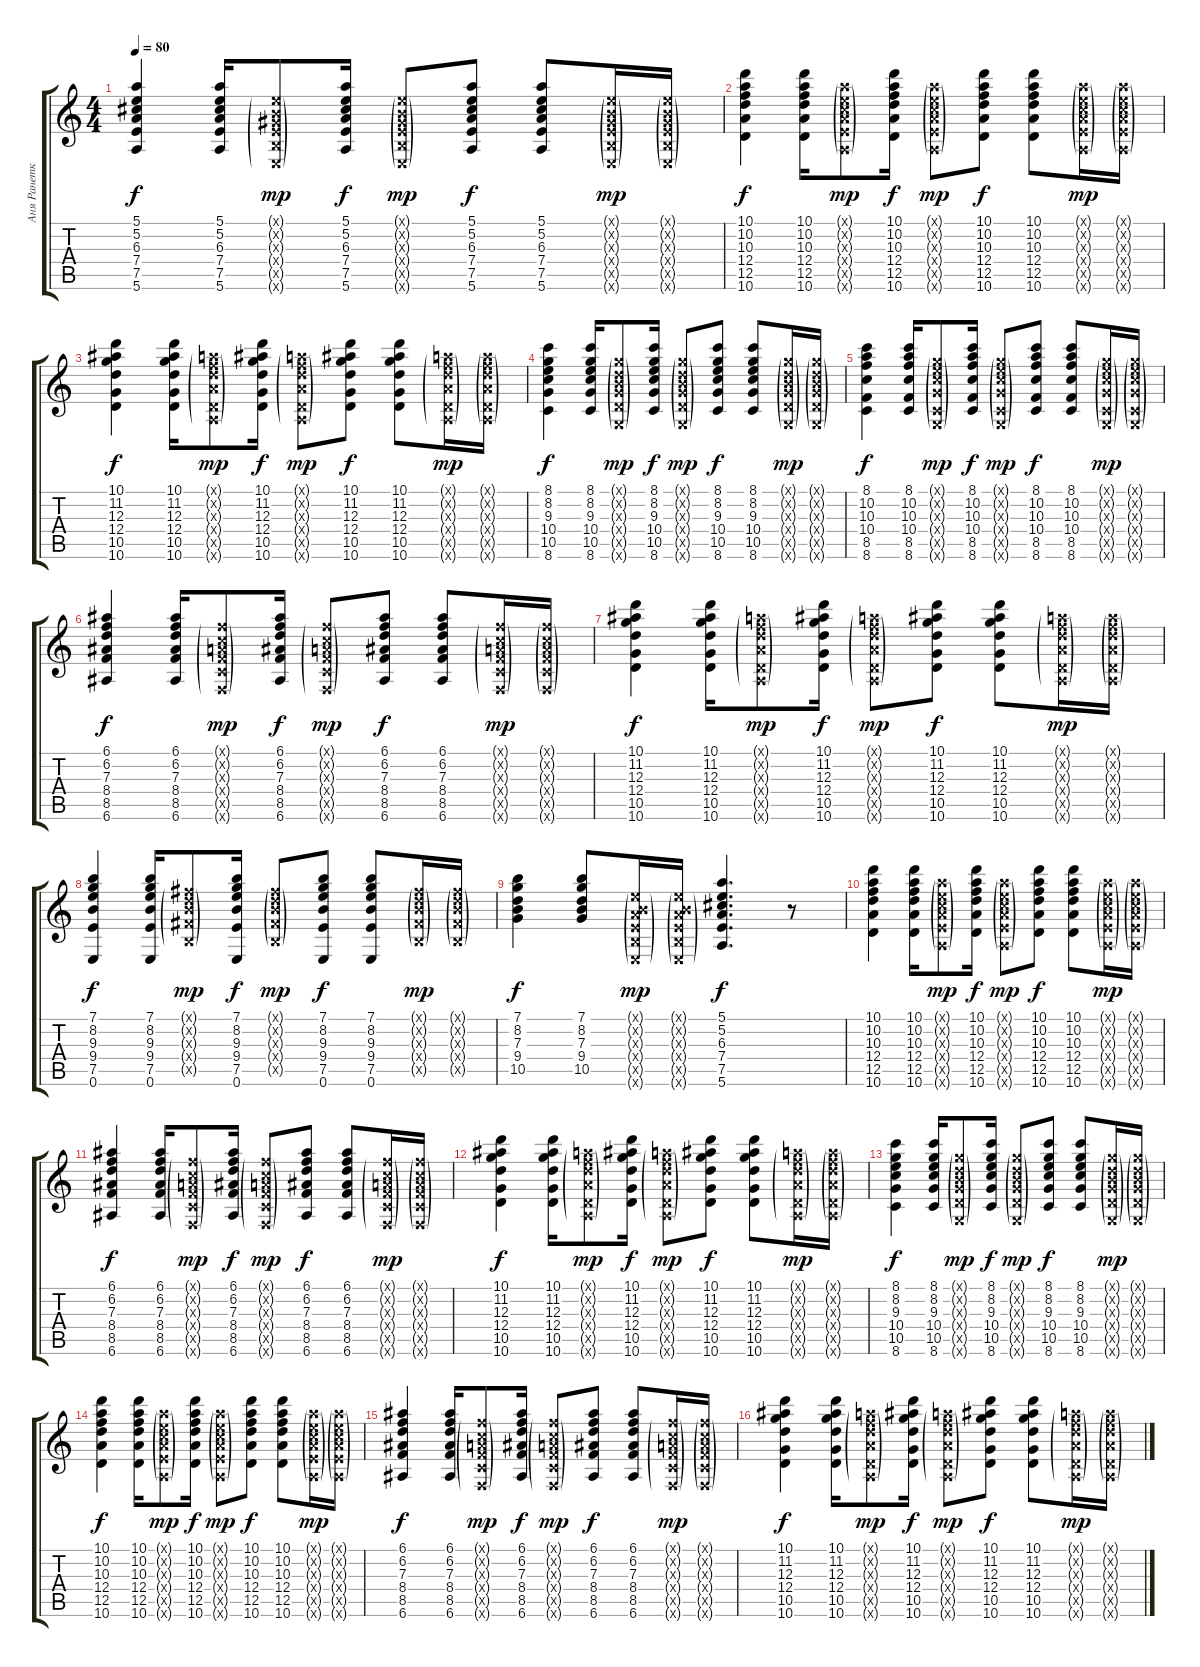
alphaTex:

\track ("Аня Ранетка" "Аня Ранетк") {instrument electricguitarclean}
\staff {score tabs}
\tuning (E4 B3 G3 D3 A2 E2) {hide}
\ts (4 4)
\tempo 80
\clef g2
\ks c
(5.1 5.2 6.3 7.4 7.5 5.6).4{dy f} (5.1 5.2 6.3 7.4 7.5 5.6).16 (0.1{g x} 0.2{g x} 1.3{g x} 2.4{g x} 2.5{g x} 0.6{g x}).8{dy mp} (5.1 5.2 6.3 7.4 7.5 5.6).16{dy f} (0.1{g x} 0.2{g x} 1.3{g x} 2.4{g x} 2.5{g x} 0.6{g x}).8{dy mp} (5.1 5.2 6.3 7.4 7.5 5.6).8{dy f} (5.1 5.2 6.3 7.4 7.5 5.6).8 (0.1{g x} 0.2{g x} 1.3{g x} 2.4{g x} 2.5{g x} 0.6{g x}).16{dy mp} (0.1{g x} 0.2{g x} 1.3{g x} 2.4{g x} 2.5{g x} 0.6{g x}).16 |
(10.1 10.2 10.3 12.4 12.5 10.6).4{dy f} (10.1 10.2 10.3 12.4 12.5 10.6).16 (5.1{g x} 5.2{g x} 5.3{g x} 7.4{g x} 7.5{g x} 5.6{g x}).8{dy mp} (10.1 10.2 10.3 12.4 12.5 10.6).16{dy f} (5.1{g x} 5.2{g x} 5.3{g x} 7.4{g x} 7.5{g x} 5.6{g x}).8{dy mp} (10.1 10.2 10.3 12.4 12.5 10.6).8{dy f} (10.1 10.2 10.3 12.4 12.5 10.6).8 (5.1{g x} 5.2{g x} 5.3{g x} 7.4{g x} 7.5{g x} 5.6{g x}).16{dy mp} (5.1{g x} 5.2{g x} 5.3{g x} 7.4{g x} 7.5{g x} 5.6{g x}).16 |
(10.1 11.2 12.3 12.4 10.5 10.6).4{dy f} (10.1 11.2 12.3 12.4 10.5 10.6).16 (5.1{g x} 6.2{g x} 7.3{g x} 7.4{g x} 5.5{g x} 5.6{g x}).8{dy mp} (10.1 11.2 12.3 12.4 10.5 10.6).16{dy f} (5.1{g x} 6.2{g x} 7.3{g x} 7.4{g x} 5.5{g x} 5.6{g x}).8{dy mp} (10.1 11.2 12.3 12.4 10.5 10.6).8{dy f} (10.1 11.2 12.3 12.4 10.5 10.6).8 (5.1{g x} 6.2{g x} 7.3{g x} 7.4{g x} 5.5{g x} 5.6{g x}).16{dy mp} (5.1{g x} 6.2{g x} 7.3{g x} 7.4{g x} 5.5{g x} 5.6{g x}).16 |
(8.1 8.2 9.3 10.4 10.5 8.6).4{dy f} (8.1 8.2 9.3 10.4 10.5 8.6).16 (3.1{g x} 3.2{g x} 4.3{g x} 5.4{g x} 5.5{g x} 3.6{g x}).8{dy mp} (8.1 8.2 9.3 10.4 10.5 8.6).16{dy f} (3.1{g x} 3.2{g x} 4.3{g x} 5.4{g x} 5.5{g x} 3.6{g x}).8{dy mp} (8.1 8.2 9.3 10.4 10.5 8.6).8{dy f} (8.1 8.2 9.3 10.4 10.5 8.6).8 (3.1{g x} 3.2{g x} 4.3{g x} 5.4{g x} 5.5{g x} 3.6{g x}).16{dy mp} (3.1{g x} 3.2{g x} 4.3{g x} 5.4{g x} 5.5{g x} 3.6{g x}).16 |
(8.1 10.2 10.3 10.4 8.5 8.6).4{dy f} (8.1 10.2 10.3 10.4 8.5 8.6).16 (3.1{g x} 5.2{g x} 5.3{g x} 5.4{g x} 3.5{g x} 3.6{g x}).8{dy mp} (8.1 10.2 10.3 10.4 8.5 8.6).16{dy f} (3.1{g x} 5.2{g x} 5.3{g x} 5.4{g x} 3.5{g x} 3.6{g x}).8{dy mp} (8.1 10.2 10.3 10.4 8.5 8.6).8{dy f} (8.1 10.2 10.3 10.4 8.5 8.6).8 (3.1{g x} 5.2{g x} 5.3{g x} 5.4{g x} 3.5{g x} 3.6{g x}).16{dy mp} (3.1{g x} 5.2{g x} 5.3{g x} 5.4{g x} 3.5{g x} 3.6{g x}).16 |
(6.1 6.2 7.3 8.4 8.5 6.6).4{dy f} (6.1 6.2 7.3 8.4 8.5 6.6).16 (1.1{g x} 1.2{g x} 2.3{g x} 3.4{g x} 3.5{g x} 1.6{g x}).8{dy mp} (6.1 6.2 7.3 8.4 8.5 6.6).16{dy f} (1.1{g x} 1.2{g x} 2.3{g x} 3.4{g x} 3.5{g x} 1.6{g x}).8{dy mp} (6.1 6.2 7.3 8.4 8.5 6.6).8{dy f} (6.1 6.2 7.3 8.4 8.5 6.6).8 (1.1{g x} 1.2{g x} 2.3{g x} 3.4{g x} 3.5{g x} 1.6{g x}).16{dy mp} (1.1{g x} 1.2{g x} 2.3{g x} 3.4{g x} 3.5{g x} 1.6{g x}).16 |
(10.1 11.2 12.3 12.4 10.5 10.6).4{dy f} (10.1 11.2 12.3 12.4 10.5 10.6).16 (5.1{g x} 6.2{g x} 7.3{g x} 7.4{g x} 5.5{g x} 5.6{g x}).8{dy mp} (10.1 11.2 12.3 12.4 10.5 10.6).16{dy f} (5.1{g x} 6.2{g x} 7.3{g x} 7.4{g x} 5.5{g x} 5.6{g x}).8{dy mp} (10.1 11.2 12.3 12.4 10.5 10.6).8{dy f} (10.1 11.2 12.3 12.4 10.5 10.6).8 (5.1{g x} 6.2{g x} 7.3{g x} 7.4{g x} 5.5{g x} 5.6{g x}).16{dy mp} (5.1{g x} 6.2{g x} 7.3{g x} 7.4{g x} 5.5{g x} 5.6{g x}).16 |
(7.1 8.2 9.3 9.4 7.5 0.6).4{dy f} (7.1 8.2 9.3 9.4 7.5 0.6).16 (2.1{g x} 3.2{g x} 4.3{g x} 4.4{g x} 2.5{g x}).8{dy mp} (7.1 8.2 9.3 9.4 7.5 0.6).16{dy f} (2.1{g x} 3.2{g x} 4.3{g x} 4.4{g x} 2.5{g x}).8{dy mp} (7.1 8.2 9.3 9.4 7.5 0.6).8{dy f} (7.1 8.2 9.3 9.4 7.5 0.6).8 (2.1{g x} 3.2{g x} 4.3{g x} 4.4{g x} 2.5{g x}).16{dy mp} (2.1{g x} 3.2{g x} 4.3{g x} 4.4{g x} 2.5{g x}).16 |
(7.1 8.2 7.3 9.4 10.5).4{dy f} (7.1 8.2 7.3 9.4 10.5).8 (0.1{g x} 0.2{g x} 2.3{g x} 2.4{g x} 2.5{g x} 0.6{g x}).16{dy mp} (0.1{g x} 0.2{g x} 2.3{g x} 2.4{g x} 2.5{g x} 0.6{g x}).16 (5.1 5.2 6.3 7.4 7.5 5.6).4{d dy f} r.8 |
(10.1 10.2 10.3 12.4 12.5 10.6).4 (10.1 10.2 10.3 12.4 12.5 10.6).16 (5.1{g x} 5.2{g x} 5.3{g x} 7.4{g x} 7.5{g x} 5.6{g x}).8{dy mp} (10.1 10.2 10.3 12.4 12.5 10.6).16{dy f} (5.1{g x} 5.2{g x} 5.3{g x} 7.4{g x} 7.5{g x} 5.6{g x}).8{dy mp} (10.1 10.2 10.3 12.4 12.5 10.6).8{dy f} (10.1 10.2 10.3 12.4 12.5 10.6).8 (5.1{g x} 5.2{g x} 5.3{g x} 7.4{g x} 7.5{g x} 5.6{g x}).16{dy mp} (5.1{g x} 5.2{g x} 5.3{g x} 7.4{g x} 7.5{g x} 5.6{g x}).16 |
(6.1 6.2 7.3 8.4 8.5 6.6).4{dy f} (6.1 6.2 7.3 8.4 8.5 6.6).16 (1.1{g x} 1.2{g x} 2.3{g x} 3.4{g x} 3.5{g x} 1.6{g x}).8{dy mp} (6.1 6.2 7.3 8.4 8.5 6.6).16{dy f} (1.1{g x} 1.2{g x} 2.3{g x} 3.4{g x} 3.5{g x} 1.6{g x}).8{dy mp} (6.1 6.2 7.3 8.4 8.5 6.6).8{dy f} (6.1 6.2 7.3 8.4 8.5 6.6).8 (1.1{g x} 1.2{g x} 2.3{g x} 3.4{g x} 3.5{g x} 1.6{g x}).16{dy mp} (1.1{g x} 1.2{g x} 2.3{g x} 3.4{g x} 3.5{g x} 1.6{g x}).16 |
(10.1 11.2 12.3 12.4 10.5 10.6).4{dy f} (10.1 11.2 12.3 12.4 10.5 10.6).16 (5.1{g x} 6.2{g x} 7.3{g x} 7.4{g x} 5.5{g x} 5.6{g x}).8{dy mp} (10.1 11.2 12.3 12.4 10.5 10.6).16{dy f} (5.1{g x} 6.2{g x} 7.3{g x} 7.4{g x} 5.5{g x} 5.6{g x}).8{dy mp} (10.1 11.2 12.3 12.4 10.5 10.6).8{dy f} (10.1 11.2 12.3 12.4 10.5 10.6).8 (5.1{g x} 6.2{g x} 7.3{g x} 7.4{g x} 5.5{g x} 5.6{g x}).16{dy mp} (5.1{g x} 6.2{g x} 7.3{g x} 7.4{g x} 5.5{g x} 5.6{g x}).16 |
(8.1 8.2 9.3 10.4 10.5 8.6).4{dy f} (8.1 8.2 9.3 10.4 10.5 8.6).16 (3.1{g x} 3.2{g x} 4.3{g x} 5.4{g x} 5.5{g x} 3.6{g x}).8{dy mp} (8.1 8.2 9.3 10.4 10.5 8.6).16{dy f} (3.1{g x} 3.2{g x} 4.3{g x} 5.4{g x} 5.5{g x} 3.6{g x}).8{dy mp} (8.1 8.2 9.3 10.4 10.5 8.6).8{dy f} (8.1 8.2 9.3 10.4 10.5 8.6).8 (3.1{g x} 3.2{g x} 4.3{g x} 5.4{g x} 5.5{g x} 3.6{g x}).16{dy mp} (3.1{g x} 3.2{g x} 4.3{g x} 5.4{g x} 5.5{g x} 3.6{g x}).16 |
(10.1 10.2 10.3 12.4 12.5 10.6).4{dy f} (10.1 10.2 10.3 12.4 12.5 10.6).16 (5.1{g x} 5.2{g x} 5.3{g x} 7.4{g x} 7.5{g x} 5.6{g x}).8{dy mp} (10.1 10.2 10.3 12.4 12.5 10.6).16{dy f} (5.1{g x} 5.2{g x} 5.3{g x} 7.4{g x} 7.5{g x} 5.6{g x}).8{dy mp} (10.1 10.2 10.3 12.4 12.5 10.6).8{dy f} (10.1 10.2 10.3 12.4 12.5 10.6).8 (5.1{g x} 5.2{g x} 5.3{g x} 7.4{g x} 7.5{g x} 5.6{g x}).16{dy mp} (5.1{g x} 5.2{g x} 5.3{g x} 7.4{g x} 7.5{g x} 5.6{g x}).16 |
(6.1 6.2 7.3 8.4 8.5 6.6).4{dy f} (6.1 6.2 7.3 8.4 8.5 6.6).16 (1.1{g x} 1.2{g x} 2.3{g x} 3.4{g x} 3.5{g x} 1.6{g x}).8{dy mp} (6.1 6.2 7.3 8.4 8.5 6.6).16{dy f} (1.1{g x} 1.2{g x} 2.3{g x} 3.4{g x} 3.5{g x} 1.6{g x}).8{dy mp} (6.1 6.2 7.3 8.4 8.5 6.6).8{dy f} (6.1 6.2 7.3 8.4 8.5 6.6).8 (1.1{g x} 1.2{g x} 2.3{g x} 3.4{g x} 3.5{g x} 1.6{g x}).16{dy mp} (1.1{g x} 1.2{g x} 2.3{g x} 3.4{g x} 3.5{g x} 1.6{g x}).16 |
(10.1 11.2 12.3 12.4 10.5 10.6).4{dy f} (10.1 11.2 12.3 12.4 10.5 10.6).16 (5.1{g x} 6.2{g x} 7.3{g x} 7.4{g x} 5.5{g x} 5.6{g x}).8{dy mp} (10.1 11.2 12.3 12.4 10.5 10.6).16{dy f} (5.1{g x} 6.2{g x} 7.3{g x} 7.4{g x} 5.5{g x} 5.6{g x}).8{dy mp} (10.1 11.2 12.3 12.4 10.5 10.6).8{dy f} (10.1 11.2 12.3 12.4 10.5 10.6).8 (5.1{g x} 6.2{g x} 7.3{g x} 7.4{g x} 5.5{g x} 5.6{g x}).16{dy mp} (5.1{g x} 6.2{g x} 7.3{g x} 7.4{g x} 5.5{g x} 5.6{g x}).16
